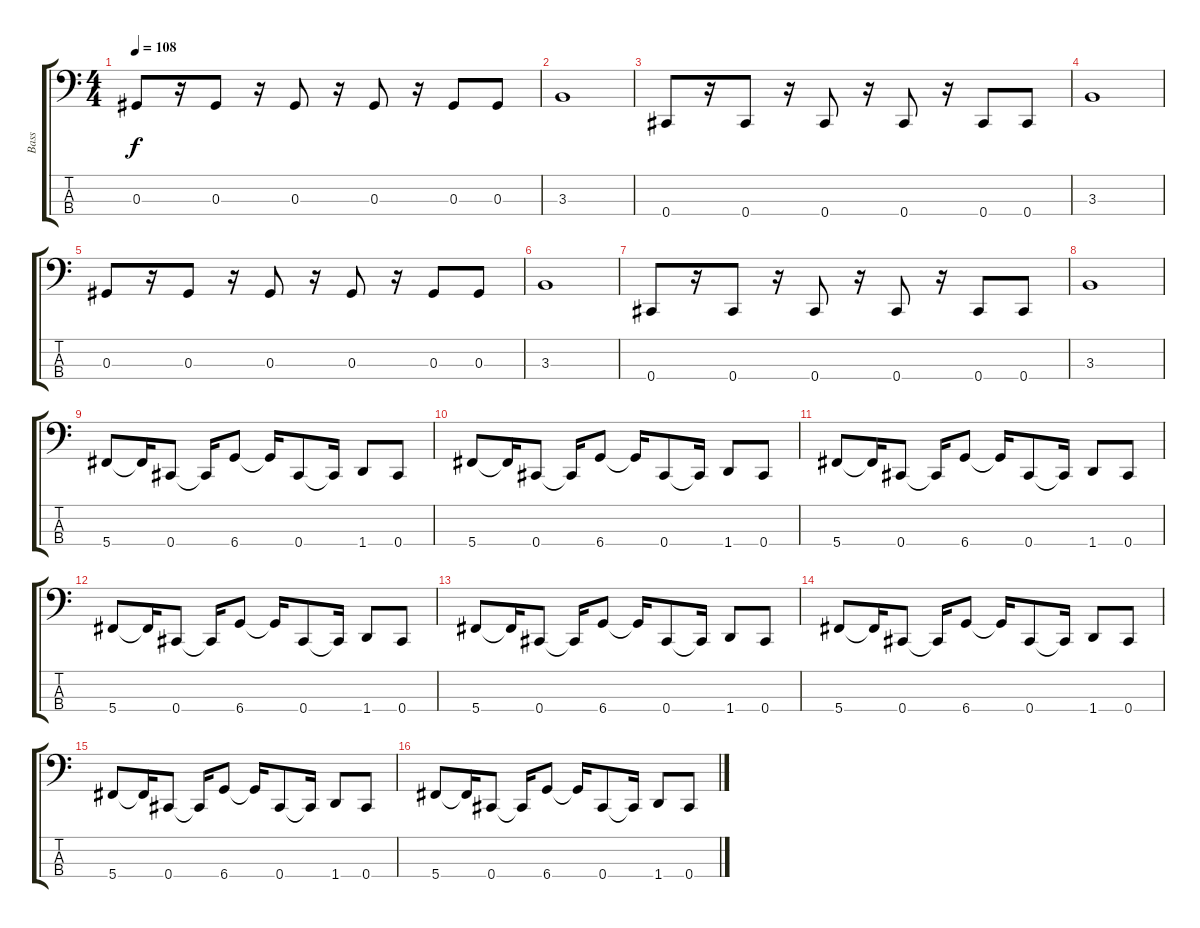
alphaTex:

\track ("Bass" "Bass") {instrument electricbasspick}
\staff {score tabs}
\tuning (Gb2 Db2 Ab1 Db1) {hide}
\ts (4 4)
\tempo 108
\clef f4
\ks c
0.3.8{dy f} r.16 0.3.8 r.16 0.3.8 r.16 0.3.8 r.16 0.3.8 0.3.8 |
3.3.1 |
0.4.8 r.16 0.4.8 r.16 0.4.8 r.16 0.4.8 r.16 0.4.8 0.4.8 |
3.3.1 |
0.3.8 r.16 0.3.8 r.16 0.3.8 r.16 0.3.8 r.16 0.3.8 0.3.8 |
3.3.1 |
0.4.8 r.16 0.4.8 r.16 0.4.8 r.16 0.4.8 r.16 0.4.8 0.4.8 |
3.3.1 |
5.4.8 5.4{t}.16 0.4.8 0.4{t}.16 6.4.8 6.4{t}.16 0.4.8 0.4{t}.16 1.4.8 0.4.8 |
5.4.8 5.4{t}.16 0.4.8 0.4{t}.16 6.4.8 6.4{t}.16 0.4.8 0.4{t}.16 1.4.8 0.4.8 |
5.4.8 5.4{t}.16 0.4.8 0.4{t}.16 6.4.8 6.4{t}.16 0.4.8 0.4{t}.16 1.4.8 0.4.8 |
5.4.8 5.4{t}.16 0.4.8 0.4{t}.16 6.4.8 6.4{t}.16 0.4.8 0.4{t}.16 1.4.8 0.4.8 |
5.4.8 5.4{t}.16 0.4.8 0.4{t}.16 6.4.8 6.4{t}.16 0.4.8 0.4{t}.16 1.4.8 0.4.8 |
5.4.8 5.4{t}.16 0.4.8 0.4{t}.16 6.4.8 6.4{t}.16 0.4.8 0.4{t}.16 1.4.8 0.4.8 |
5.4.8 5.4{t}.16 0.4.8 0.4{t}.16 6.4.8 6.4{t}.16 0.4.8 0.4{t}.16 1.4.8 0.4.8 |
5.4.8 5.4{t}.16 0.4.8 0.4{t}.16 6.4.8 6.4{t}.16 0.4.8 0.4{t}.16 1.4.8 0.4.8
